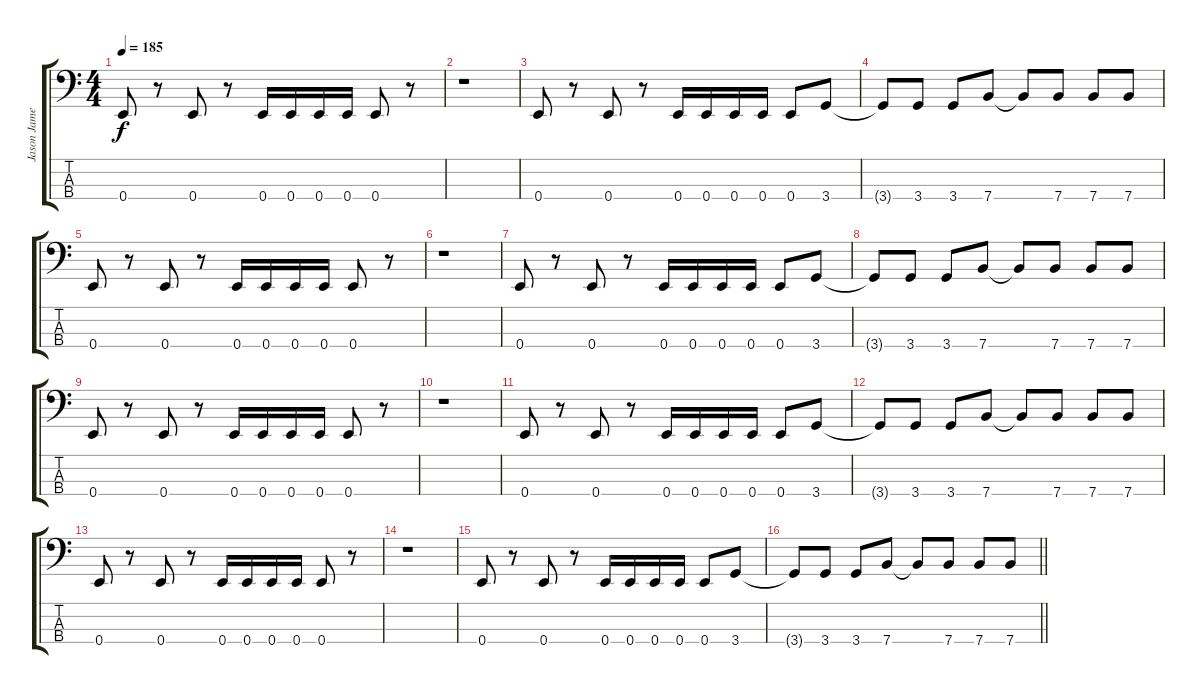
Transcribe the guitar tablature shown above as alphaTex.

\track ("Jason James" "Jason Jame") {instrument electricbasspick}
\staff {score tabs}
\tuning (G2 D2 A1 E1) {hide}
\ts (4 4)
\tempo 185
\clef f4
\ks c
0.4.8{dy f} r.8 0.4.8 r.8 0.4.16 0.4.16 0.4.16 0.4.16 0.4.8 r.8 |
r.1 |
0.4.8 r.8 0.4.8 r.8 0.4.16 0.4.16 0.4.16 0.4.16 0.4.8 3.4.8 |
3.4{t}.8 3.4.8 3.4.8 7.4.8 7.4{t}.8 7.4.8 7.4.8 7.4.8 |
0.4.8 r.8 0.4.8 r.8 0.4.16 0.4.16 0.4.16 0.4.16 0.4.8 r.8 |
r.1 |
0.4.8 r.8 0.4.8 r.8 0.4.16 0.4.16 0.4.16 0.4.16 0.4.8 3.4.8 |
3.4{t}.8 3.4.8 3.4.8 7.4.8 7.4{t}.8 7.4.8 7.4.8 7.4.8 |
0.4.8 r.8 0.4.8 r.8 0.4.16 0.4.16 0.4.16 0.4.16 0.4.8 r.8 |
r.1 |
0.4.8 r.8 0.4.8 r.8 0.4.16 0.4.16 0.4.16 0.4.16 0.4.8 3.4.8 |
3.4{t}.8 3.4.8 3.4.8 7.4.8 7.4{t}.8 7.4.8 7.4.8 7.4.8 |
0.4.8 r.8 0.4.8 r.8 0.4.16 0.4.16 0.4.16 0.4.16 0.4.8 r.8 |
r.1 |
0.4.8 r.8 0.4.8 r.8 0.4.16 0.4.16 0.4.16 0.4.16 0.4.8 3.4.8 |
\barLineRight lightlight
3.4{t}.8 3.4.8 3.4.8 7.4.8 7.4{t}.8 7.4.8 7.4.8 7.4.8
